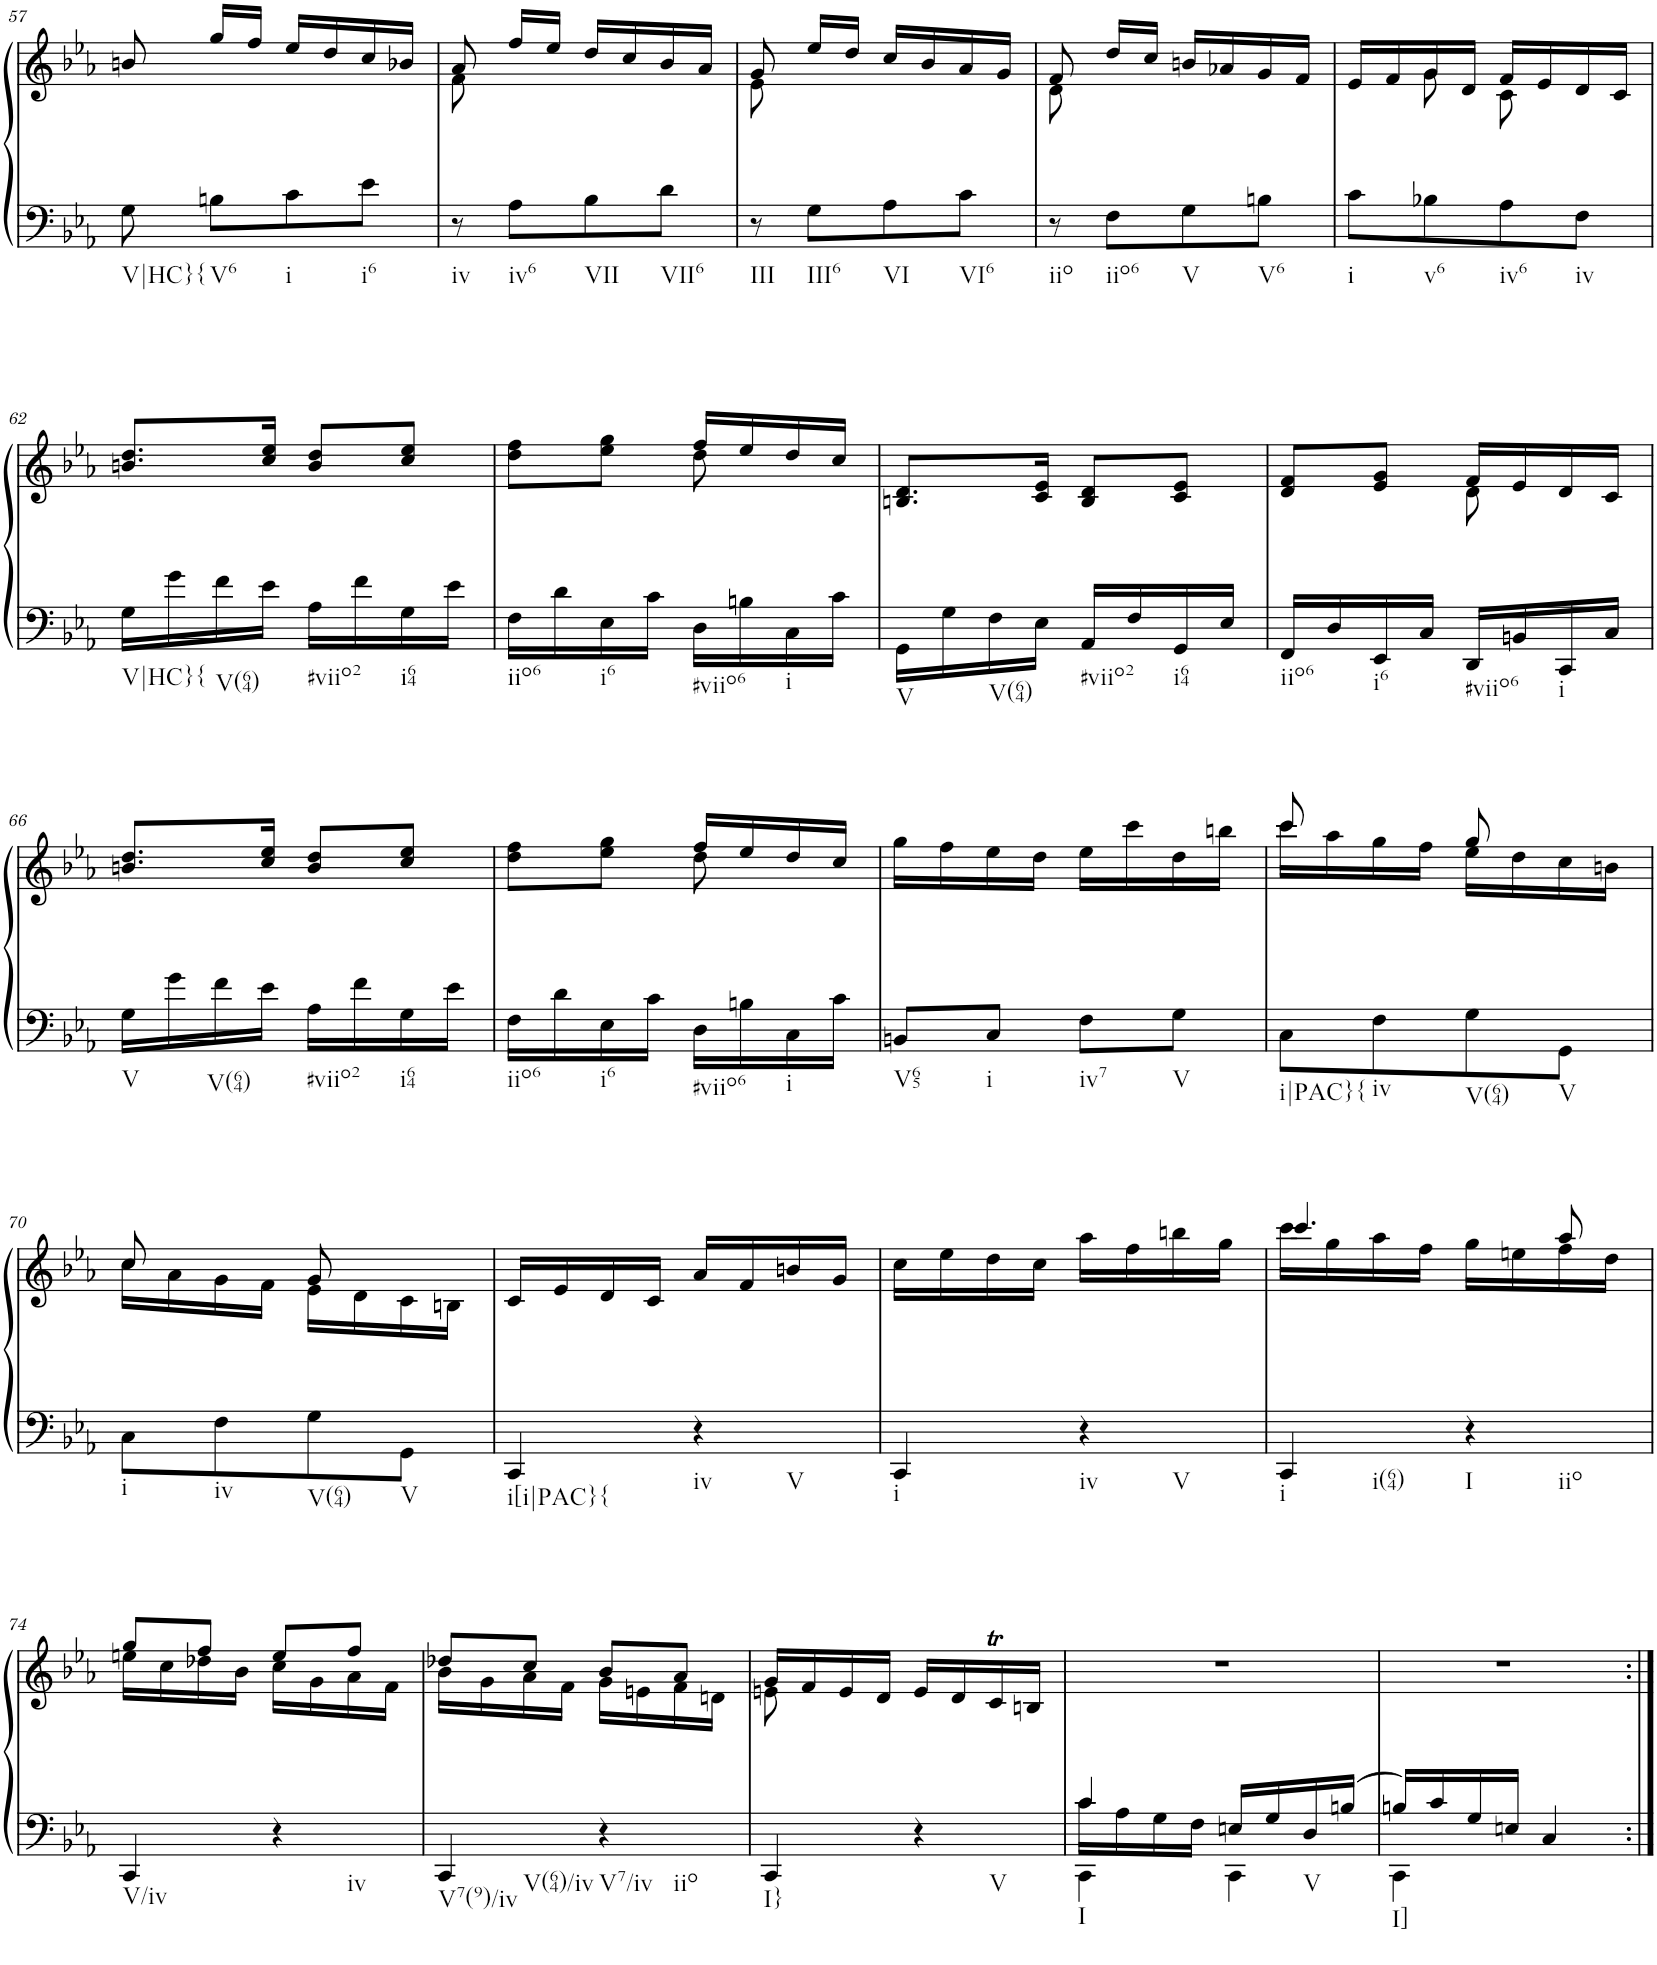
**kern	**kern
*part1	*part1
*staff2	*staff1
*I"Piano	*
*I'Pno.	*
!!LO:PB:g=z
*clefF4	*clefG2
*k[b-e-a-]	*k[b-e-a-]
*M2/4	*M2/4
=57	=57
!LO:TX:b:t=V|HC}{	!
8G\	8bn/
!LO:TX:b:t=V6	!
8Bn\L	16gg/LL
.	16ff/JJ
!LO:TX:b:t=i	!
8c\	16ee-/LL
.	16dd/
!LO:TX:b:t=i6	!
8e-\J	16cc/
.	16b-X/JJ
=58	=58
*	*^
!LO:TX:b:t=iv	!	!
8r	8a-/	8f\
!LO:TX:b:t=iv6	!	!
8A-\L	16ff/LL	4.ryy
.	16ee-/JJ	.
!LO:TX:b:t=VII	!	!
8B-\	16dd/LL	.
.	16cc/	.
!LO:TX:b:t=VII6	!	!
8d\J	16b-/	.
.	16a-/JJ	.
=59	=59	=59
!LO:TX:b:t=III	!	!
8r	8g/	8e-\
!LO:TX:b:t=III6	!	!
8G\L	16ee-/LL	4.ryy
.	16dd/JJ	.
!LO:TX:b:t=VI	!	!
8A-\	16cc/LL	.
.	16b-/	.
!LO:TX:b:t=VI6	!	!
8c\J	16a-/	.
.	16g/JJ	.
=60	=60	=60
!LO:TX:b:t=iio	!	!
8r	8f/	8d\
!LO:TX:b:t=iio6	!	!
8F\L	16dd/LL	4.ryy
.	16cc/JJ	.
!LO:TX:b:t=V	!	!
8G\	16bn/LL	.
.	16a-X/	.
!LO:TX:b:t=V6	!	!
8Bn\J	16g/	.
.	16f/JJ	.
=61	=61	=61
!LO:TX:b:t=i	!	!
8c\L	16e-/LL	8ryy
.	16f/	.
!LO:TX:b:t=v6	!	!
8B-X\	16g/	8g\
.	16d/JJ	.
!LO:TX:b:t=iv6	!	!
8A-\	16f/LL	8c\
.	16e-/	.
!LO:TX:b:t=iv	!	!
8F\J	16d/	8ryy
.	16c/JJ	.
*	*v	*v
!!LO:LB:g=z
=62	=62
!LO:TX:b:t=V|HC}{	!
16G\LL	8.bn/ 8.dd/L
16g\	.
!LO:TX:b:t=V(64)	!
16f\	.
16e-\JJ	16cc/ 16ee-/Jk
!LO:TX:b:t=#viio2	!
16A-\LL	8b/ 8dd/L
16f\	.
!LO:TX:b:t=i64	!
16G\	8cc/ 8ee-/J
16e-\JJ	.
=63	=63
*	*^
!LO:TX:b:t=iio6	!	!
16F\LL	8dd\ 8ff\L	4ryy
16d\	.	.
!LO:TX:b:t=i6	!	!
16E-\	8ee-\ 8gg\J	.
16c\JJ	.	.
!LO:TX:b:t=#viio6	!	!
16D\LL	16ff/LL	8dd\
16Bn\	16ee-/	.
!LO:TX:b:t=i	!	!
16C\	16dd/	8ryy
16c\JJ	16cc/JJ	.
*	*v	*v
=64	=64
!LO:TX:b:t=V	!
16GG\LL	8.Bn/ 8.d/L
16G\	.
!LO:TX:b:t=V(64)	!
16F\	.
16E-\JJ	16c/ 16e-/Jk
!LO:TX:b:t=#viio2	!
16AA-/LL	8B/ 8d/L
16F/	.
!LO:TX:b:t=i64	!
16GG/	8c/ 8e-/J
16E-/JJ	.
=65	=65
*	*^
!LO:TX:b:t=iio6	!	!
16FF/LL	8d/ 8f/L	4ryy
16D/	.	.
!LO:TX:b:t=i6	!	!
16EE-/	8e-/ 8g/J	.
16C/JJ	.	.
!LO:TX:b:t=#viio6	!	!
16DD/LL	16f/LL	8d\
16BBn/	16e-/	.
!LO:TX:b:t=i	!	!
16CC/	16d/	8ryy
16C/JJ	16c/JJ	.
*	*v	*v
!!LO:LB:g=z
=66	=66
!LO:TX:b:t=V	!
16G\LL	8.bn/ 8.dd/L
16g\	.
!LO:TX:b:t=V(64)	!
16f\	.
16e-\JJ	16cc/ 16ee-/Jk
!LO:TX:b:t=#viio2	!
16A-\LL	8b/ 8dd/L
16f\	.
!LO:TX:b:t=i64	!
16G\	8cc/ 8ee-/J
16e-\JJ	.
=67	=67
*	*^
!LO:TX:b:t=iio6	!	!
16F\LL	8dd\ 8ff\L	4ryy
16d\	.	.
!LO:TX:b:t=i6	!	!
16E-\	8ee-\ 8gg\J	.
16c\JJ	.	.
!LO:TX:b:t=#viio6	!	!
16D\LL	16ff/LL	8dd\
16Bn\	16ee-/	.
!LO:TX:b:t=i	!	!
16C\	16dd/	8ryy
16c\JJ	16cc/JJ	.
*	*v	*v
=68	=68
!LO:TX:b:t=V65	!
8BBn/L	16gg\LL
.	16ff\
!LO:TX:b:t=i	!
8C/J	16ee-\
.	16dd\JJ
!LO:TX:b:t=iv7	!
8F\L	16ee-\LL
.	16ccc\
!LO:TX:b:t=V	!
8G\J	16dd\
.	16bbn\JJ
=69	=69
*	*^
!LO:TX:b:t=i|PAC}{	!	!
8C\L	8ccc/	16ccc\LL
.	.	16aa-\
!LO:TX:b:t=iv	!	!
8F\	8ryy	16gg\
.	.	16ff\JJ
!LO:TX:b:t=V(64)	!	!
8G\	8gg/	16ee-\LL
.	.	16dd\
!LO:TX:b:t=V	!	!
8GG\J	8ryy	16cc\
.	.	16bn\JJ
!!LO:LB:g=z	!!
=70	=70	=70
!LO:TX:b:t=i	!	!
8C\L	8cc/	16cc\LL
.	.	16a-\
!LO:TX:b:t=iv	!	!
8F\	8ryy	16g\
.	.	16f\JJ
!LO:TX:b:t=V(64)	!	!
8G\	8g/	16e-\LL
.	.	16d\
!LO:TX:b:t=V	!	!
8GG\J	8ryy	16c\
.	.	16Bn\JJ
=71	=71	=71
!LO:TX:b:t=i[i|PAC}{	!	!
*	*v	*v
4CC/	16c/LL
.	16e-/
.	16d/
.	16c/JJ
!LO:TX:b:t=iv	!
!LO:TX:b:t=V	!
4r	16a-/LL
.	16f/
.	16bn/
.	16g/JJ
=72	=72
!LO:TX:b:t=i	!
4CC/	16cc\LL
.	16ee-\
.	16dd\
.	16cc\JJ
!LO:TX:b:t=iv	!
!LO:TX:b:t=V	!
4r	16aa-\LL
.	16ff\
.	16bbn\
.	16gg\JJ
=73	=73
*	*^
!LO:TX:b:t=i	!	!
!LO:TX:b:t=i(64)	!	!
4CC/	4.ccc/	16ccc\LL
.	.	16gg\
.	.	16aa-\
.	.	16ff\JJ
!LO:TX:b:t=I	!	!
!LO:TX:b:t=iio	!	!
4r	.	16gg\LL
.	.	16een\
.	8aa-/	16ff\
.	.	16dd\JJ
!!LO:LB:g=z	!!
=74	=74	=74
!LO:TX:b:t=V/iv	!	!
4CC/	8gg/L	16een\LL
.	.	16cc\
.	8ff/J	16dd-X\
.	.	16b-\JJ
!LO:TX:b:t=iv	!	!
4r	8ee/L	16cc\LL
.	.	16g\
.	8ff/J	16a-\
.	.	16f\JJ
=75	=75	=75
!LO:TX:b:t=V7(9)/iv	!	!
!LO:TX:b:t=V(64)/iv	!	!
4CC/	8dd-X/L	16b-\LL
.	.	16g\
.	8cc/J	16a-\
.	.	16f\JJ
!LO:TX:b:t=V7/iv	!	!
!LO:TX:b:t=iio	!	!
4r	8b-/L	16g\LL
.	.	16en\
.	8a-/J	16f\
.	.	16dn\JJ
=76	=76	=76
!LO:TX:b:t=I}	!	!
4CC/	16g/LL	8en\
.	16f/	.
.	16e/	4.ryy
.	16d/JJ	.
!LO:TX:b:t=V	!	!
4r	16e/LL	.
.	16d/	.
.	16cT/	.
.	16Bn/JJ	.
*	*v	*v
=77	=77
*^	*
*	*^	*
!LO:TX:b:t=I	!	!	!
4c/	16c\LL	4CC\	2r
.	16A-\	.	.
.	16G\	.	.
.	16F\JJ	.	.
16En/LL	4ryy	4CC\	.
16G/	.	.	.
!LO:TX:b:t=V	!	!	!
16D/	.	.	.
16Bn/JJ	.	.	.
*	*v	*v	*
=78	=78	=78
!LO:TX:b:t=I]	!	!
16Bn/LL	4CC\	2r
16c/	.	.
16G/	.	.
16En/JJ	.	.
4C/	4ryy	.
*v	*v	*
=:|!	=:|!
*-	*-
